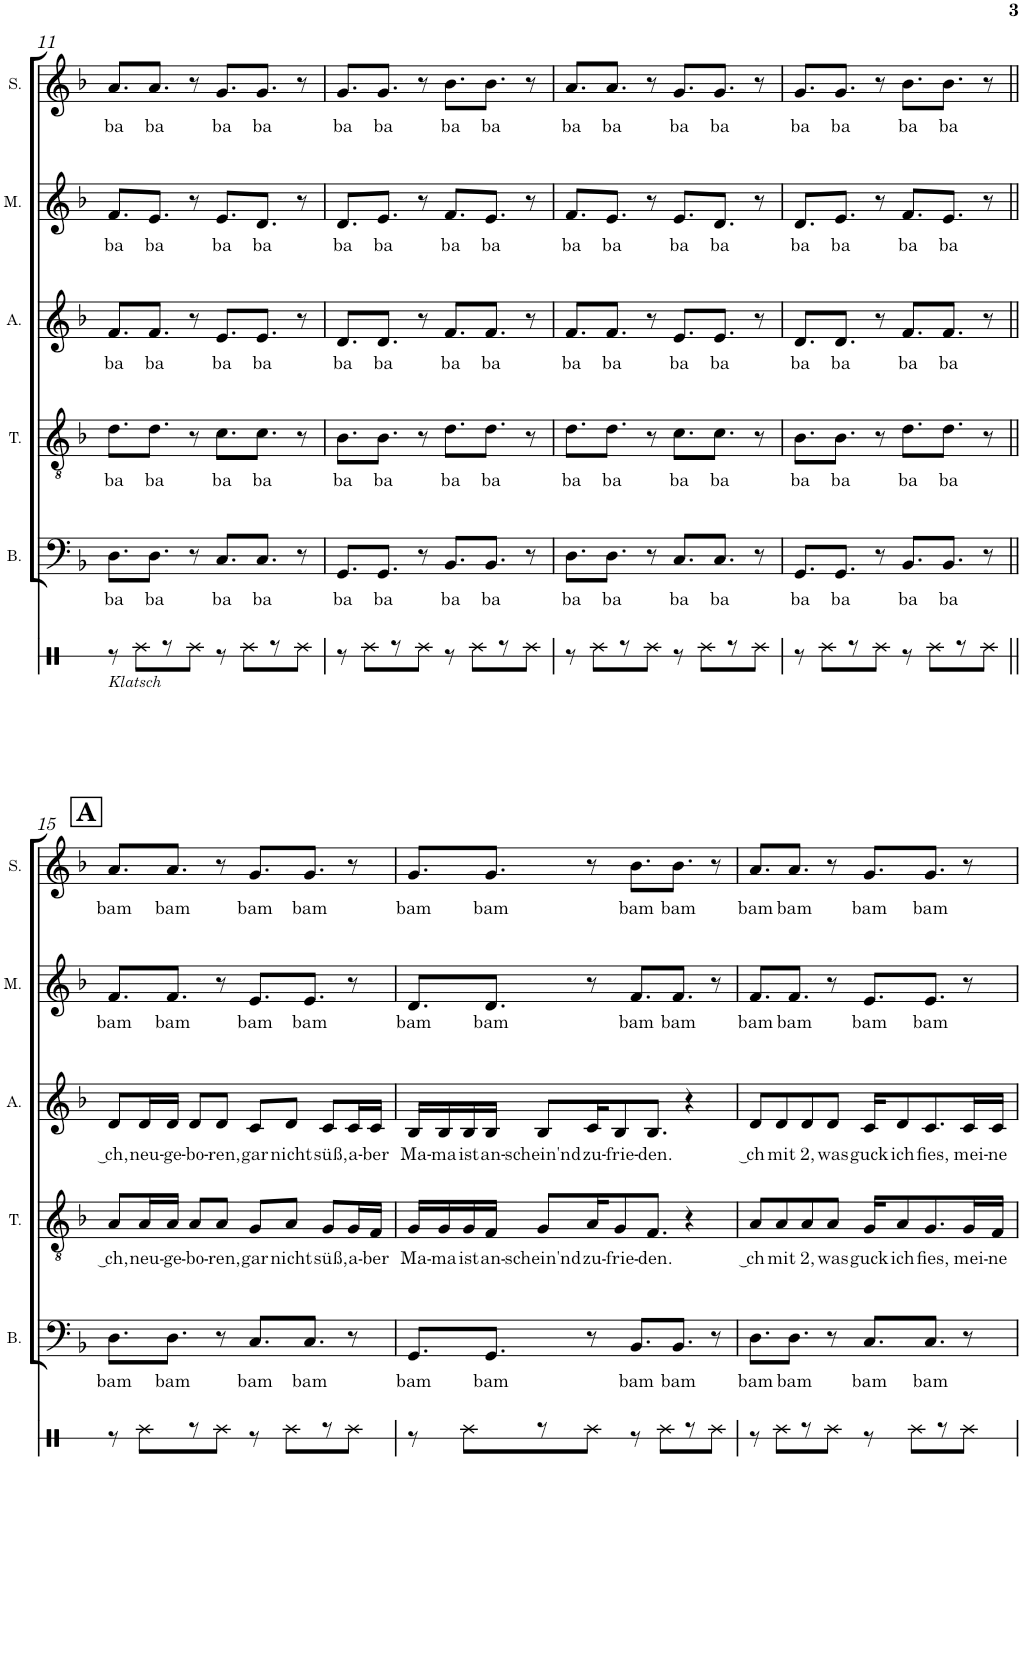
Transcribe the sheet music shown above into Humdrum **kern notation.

**kern	**kern	**text	**kern	**text	**kern	**text	**kern	**text	**kern	**text
*part6	*part5	*part5	*part4	*part4	*part3	*part3	*part2	*part2	*part1	*part1
*staff6	*staff5	*staff5	*staff4	*staff4	*staff3	*staff3	*staff2	*staff2	*staff1	*staff1
*I"Perkussion	*I"Bass	*	*I"Tenor	*	*I"Alt	*	*I"Mezzo	*	*I"Sopran	*
*	*I'B.	*	*I'T.	*	*I'A.	*	*I'M.	*	*I'S.	*
!!LO:PB:g=z
*clefX	*clefF4	*	*clefGv2	*	*clefG2	*	*clefG2	*	*clefG2	*
*k[b-]	*k[b-]	*	*k[b-]	*	*k[b-]	*	*k[b-]	*	*k[b-]	*
*d:	*d:	*	*d:	*	*d:	*	*d:	*	*d:	*
*M4/4	*M4/4	*	*M4/4	*	*M4/4	*	*M4/4	*	*M4/4	*
=11	=11	=11	=11	=11	=11	=11	=11	=11	=11	=11
!LO:TX:b:i:t=Klatsch	!	!	!	!	!	!	!	!	!	!
!	!	!LO:LY:b	!	!LO:LY:b	!	!LO:LY:b	!	!LO:LY:b	!	!LO:LY:b
8r	8.D\L	ba	8.d\L	ba	8.f/L	ba	8.f/L	ba	8.a/L	ba
8Rg\L	.	.	.	.	.	.	.	.	.	.
!	!	!LO:LY:b	!	!LO:LY:b	!	!LO:LY:b	!	!LO:LY:b	!	!LO:LY:b
.	8.D\J	ba	8.d\J	ba	8.f/J	ba	8.e/J	ba	8.a/J	ba
8r	.	.	.	.	.	.	.	.	.	.
8Rg\J	8r	.	8r	.	8r	.	8r	.	8r	.
!	!	!LO:LY:b	!	!LO:LY:b	!	!LO:LY:b	!	!LO:LY:b	!	!LO:LY:b
8r	8.C/L	ba	8.c\L	ba	8.e/L	ba	8.e/L	ba	8.g/L	ba
8Rg\L	.	.	.	.	.	.	.	.	.	.
!	!	!LO:LY:b	!	!LO:LY:b	!	!LO:LY:b	!	!LO:LY:b	!	!LO:LY:b
.	8.C/J	ba	8.c\J	ba	8.e/J	ba	8.d/J	ba	8.g/J	ba
8r	.	.	.	.	.	.	.	.	.	.
8Rg\J	8r	.	8r	.	8r	.	8r	.	8r	.
=12	=12	=12	=12	=12	=12	=12	=12	=12	=12	=12
!	!	!LO:LY:b	!	!LO:LY:b	!	!LO:LY:b	!	!LO:LY:b	!	!LO:LY:b
8r	8.GG/L	ba	8.B-\L	ba	8.d/L	ba	8.d/L	ba	8.g/L	ba
8Rg\L	.	.	.	.	.	.	.	.	.	.
!	!	!LO:LY:b	!	!LO:LY:b	!	!LO:LY:b	!	!LO:LY:b	!	!LO:LY:b
.	8.GG/J	ba	8.B-\J	ba	8.d/J	ba	8.e/J	ba	8.g/J	ba
8r	.	.	.	.	.	.	.	.	.	.
8Rg\J	8r	.	8r	.	8r	.	8r	.	8r	.
!	!	!LO:LY:b	!	!LO:LY:b	!	!LO:LY:b	!	!LO:LY:b	!	!LO:LY:b
8r	8.BB-/L	ba	8.d\L	ba	8.f/L	ba	8.f/L	ba	8.b-\L	ba
8Rg\L	.	.	.	.	.	.	.	.	.	.
!	!	!LO:LY:b	!	!LO:LY:b	!	!LO:LY:b	!	!LO:LY:b	!	!LO:LY:b
.	8.BB-/J	ba	8.d\J	ba	8.f/J	ba	8.e/J	ba	8.b-\J	ba
8r	.	.	.	.	.	.	.	.	.	.
8Rg\J	8r	.	8r	.	8r	.	8r	.	8r	.
=13	=13	=13	=13	=13	=13	=13	=13	=13	=13	=13
!	!	!LO:LY:b	!	!LO:LY:b	!	!LO:LY:b	!	!LO:LY:b	!	!LO:LY:b
8r	8.D\L	ba	8.d\L	ba	8.f/L	ba	8.f/L	ba	8.a/L	ba
8Rg\L	.	.	.	.	.	.	.	.	.	.
!	!	!LO:LY:b	!	!LO:LY:b	!	!LO:LY:b	!	!LO:LY:b	!	!LO:LY:b
.	8.D\J	ba	8.d\J	ba	8.f/J	ba	8.e/J	ba	8.a/J	ba
8r	.	.	.	.	.	.	.	.	.	.
8Rg\J	8r	.	8r	.	8r	.	8r	.	8r	.
!	!	!LO:LY:b	!	!LO:LY:b	!	!LO:LY:b	!	!LO:LY:b	!	!LO:LY:b
8r	8.C/L	ba	8.c\L	ba	8.e/L	ba	8.e/L	ba	8.g/L	ba
8Rg\L	.	.	.	.	.	.	.	.	.	.
!	!	!LO:LY:b	!	!LO:LY:b	!	!LO:LY:b	!	!LO:LY:b	!	!LO:LY:b
.	8.C/J	ba	8.c\J	ba	8.e/J	ba	8.d/J	ba	8.g/J	ba
8r	.	.	.	.	.	.	.	.	.	.
8Rg\J	8r	.	8r	.	8r	.	8r	.	8r	.
=14	=14	=14	=14	=14	=14	=14	=14	=14	=14	=14
!	!	!LO:LY:b	!	!LO:LY:b	!	!LO:LY:b	!	!LO:LY:b	!	!LO:LY:b
8r	8.GG/L	ba	8.B-\L	ba	8.d/L	ba	8.d/L	ba	8.g/L	ba
8Rg\L	.	.	.	.	.	.	.	.	.	.
!	!	!LO:LY:b	!	!LO:LY:b	!	!LO:LY:b	!	!LO:LY:b	!	!LO:LY:b
.	8.GG/J	ba	8.B-\J	ba	8.d/J	ba	8.e/J	ba	8.g/J	ba
8r	.	.	.	.	.	.	.	.	.	.
8Rg\J	8r	.	8r	.	8r	.	8r	.	8r	.
!	!	!LO:LY:b	!	!LO:LY:b	!	!LO:LY:b	!	!LO:LY:b	!	!LO:LY:b
8r	8.BB-/L	ba	8.d\L	ba	8.f/L	ba	8.f/L	ba	8.b-\L	ba
8Rg\L	.	.	.	.	.	.	.	.	.	.
!	!	!LO:LY:b	!	!LO:LY:b	!	!LO:LY:b	!	!LO:LY:b	!	!LO:LY:b
.	8.BB-/J	ba	8.d\J	ba	8.f/J	ba	8.e/J	ba	8.b-\J	ba
8r	.	.	.	.	.	.	.	.	.	.
8Rg\J	8r	.	8r	.	8r	.	8r	.	8r	.
!!LO:LB:g=z
!!LO:REH:place=s1:a:B:cj:fs=14.2:t=A
=15||	=15||	=15||	=15||	=15||	=15||	=15||	=15||	=15||	=15||	=15||
!	!	!LO:LY:b	!	!LO:LY:b	!	!LO:LY:b	!	!LO:LY:b	!	!LO:LY:b
8r	8.D\L	bam	8A/L	‿ch,	8d/L	‿ch,	8.f/L	bam	8.a/L	bam
!	!	!	!	!LO:LY:b	!	!LO:LY:b	!	!	!	!
8Rg\L	.	.	16A/L	neu-	16d/L	neu-	.	.	.	.
!	!	!LO:LY:b	!	!LO:LY:b	!	!LO:LY:b	!	!LO:LY:b	!	!LO:LY:b
.	8.D\J	bam	16A/JJ	-ge-	16d/JJ	-ge-	8.f/J	bam	8.a/J	bam
!	!	!	!	!LO:LY:b	!	!LO:LY:b	!	!	!	!
8r	.	.	8A/L	-bo-	8d/L	-bo-	.	.	.	.
!	!	!	!	!LO:LY:b	!	!LO:LY:b	!	!	!	!
8Rg\J	8r	.	8A/J	-ren,	8d/J	-ren,	8r	.	8r	.
!	!	!LO:LY:b	!	!LO:LY:b	!	!LO:LY:b	!	!LO:LY:b	!	!LO:LY:b
8r	8.C/L	bam	8G/L	gar	8c/L	gar	8.e/L	bam	8.g/L	bam
!	!	!	!	!LO:LY:b	!	!LO:LY:b	!	!	!	!
8Rg\L	.	.	8A/J	nicht	8d/J	nicht	.	.	.	.
!	!	!LO:LY:b	!	!	!	!	!	!LO:LY:b	!	!LO:LY:b
.	8.C/J	bam	.	.	.	.	8.e/J	bam	8.g/J	bam
!	!	!	!	!LO:LY:b	!	!LO:LY:b	!	!	!	!
8r	.	.	8G/L	süß,	8c/L	süß,	.	.	.	.
!	!	!	!	!LO:LY:b	!	!LO:LY:b	!	!	!	!
8Rg\J	8r	.	16G/L	a-	16c/L	a-	8r	.	8r	.
!	!	!	!	!LO:LY:b	!	!LO:LY:b	!	!	!	!
.	.	.	16F/JJ	-ber	16c/JJ	-ber	.	.	.	.
=16	=16	=16	=16	=16	=16	=16	=16	=16	=16	=16
!	!	!LO:LY:b	!	!LO:LY:b	!	!LO:LY:b	!	!LO:LY:b	!	!LO:LY:b
8r	8.GG/L	bam	16G/LL	Ma-	16B-/LL	Ma-	8.d/L	bam	8.g/L	bam
!	!	!	!	!LO:LY:b	!	!LO:LY:b	!	!	!	!
.	.	.	16G/	-ma	16B-/	-ma	.	.	.	.
!	!	!	!	!LO:LY:b	!	!LO:LY:b	!	!	!	!
8Rg\L	.	.	16G/	ist	16B-/	ist	.	.	.	.
!	!	!LO:LY:b	!	!LO:LY:b	!	!LO:LY:b	!	!LO:LY:b	!	!LO:LY:b
.	8.GG/J	bam	16F/JJ	an-	16B-/JJ	an-	8.d/J	bam	8.g/J	bam
!	!	!	!	!LO:LY:b	!	!LO:LY:b	!	!	!	!
8r	.	.	8G/L	-schein'nd	8B-/L	-schein'nd	.	.	.	.
!	!	!	!	!LO:LY:b	!	!LO:LY:b	!	!	!	!
8Rg\J	8r	.	16A/K	zu-	16c/K	zu-	8r	.	8r	.
!	!	!	!	!LO:LY:b	!	!LO:LY:b	!	!	!	!
.	.	.	8G/	-frie-	8B-/	-frie-	.	.	.	.
!	!	!LO:LY:b	!	!	!	!	!	!LO:LY:b	!	!LO:LY:b
8r	8.BB-/L	bam	.	.	.	.	8.f/L	bam	8.b-\L	bam
!	!	!	!	!LO:LY:b	!	!LO:LY:b	!	!	!	!
.	.	.	8.F/J	-den.	8.B-/J	-den.	.	.	.	.
8Rg\L	.	.	.	.	.	.	.	.	.	.
!	!	!LO:LY:b	!	!	!	!	!	!LO:LY:b	!	!LO:LY:b
.	8.BB-/J	bam	.	.	.	.	8.f/J	bam	8.b-\J	bam
8r	.	.	4r	.	4r	.	.	.	.	.
8Rg\J	8r	.	.	.	.	.	8r	.	8r	.
=17	=17	=17	=17	=17	=17	=17	=17	=17	=17	=17
!	!	!LO:LY:b	!	!LO:LY:b	!	!LO:LY:b	!	!LO:LY:b	!	!LO:LY:b
8r	8.D\L	bam	8A/L	‿ch	8d/L	‿ch	8.f/L	bam	8.a/L	bam
!	!	!	!	!LO:LY:b	!	!LO:LY:b	!	!	!	!
8Rg\L	.	.	8A/	mit	8d/	mit	.	.	.	.
!	!	!LO:LY:b	!	!	!	!	!	!LO:LY:b	!	!LO:LY:b
.	8.D\J	bam	.	.	.	.	8.f/J	bam	8.a/J	bam
!	!	!	!	!LO:LY:b	!	!LO:LY:b	!	!	!	!
8r	.	.	8A/	2,	8d/	2,	.	.	.	.
!	!	!	!	!LO:LY:b	!	!LO:LY:b	!	!	!	!
8Rg\J	8r	.	8A/J	was	8d/J	was	8r	.	8r	.
!	!	!LO:LY:b	!	!LO:LY:b	!	!LO:LY:b	!	!LO:LY:b	!	!LO:LY:b
8r	8.C/L	bam	16G/KL	guck	16c/KL	guck	8.e/L	bam	8.g/L	bam
!	!	!	!	!LO:LY:b	!	!LO:LY:b	!	!	!	!
.	.	.	8A/	ich	8d/	ich	.	.	.	.
8Rg\L	.	.	.	.	.	.	.	.	.	.
!	!	!LO:LY:b	!	!LO:LY:b	!	!LO:LY:b	!	!LO:LY:b	!	!LO:LY:b
.	8.C/J	bam	8.G/	fies,	8.c/	fies,	8.e/J	bam	8.g/J	bam
8r	.	.	.	.	.	.	.	.	.	.
!	!	!	!	!LO:LY:b	!	!LO:LY:b	!	!	!	!
8Rg\J	8r	.	16G/L	mei-	16c/L	mei-	8r	.	8r	.
!	!	!	!	!LO:LY:b	!	!LO:LY:b	!	!	!	!
.	.	.	16F/JJ	-ne	16c/JJ	-ne	.	.	.	.
=	=	=	=	=	=	=	=	=	=	=
*-	*-	*-	*-	*-	*-	*-	*-	*-	*-	*-
